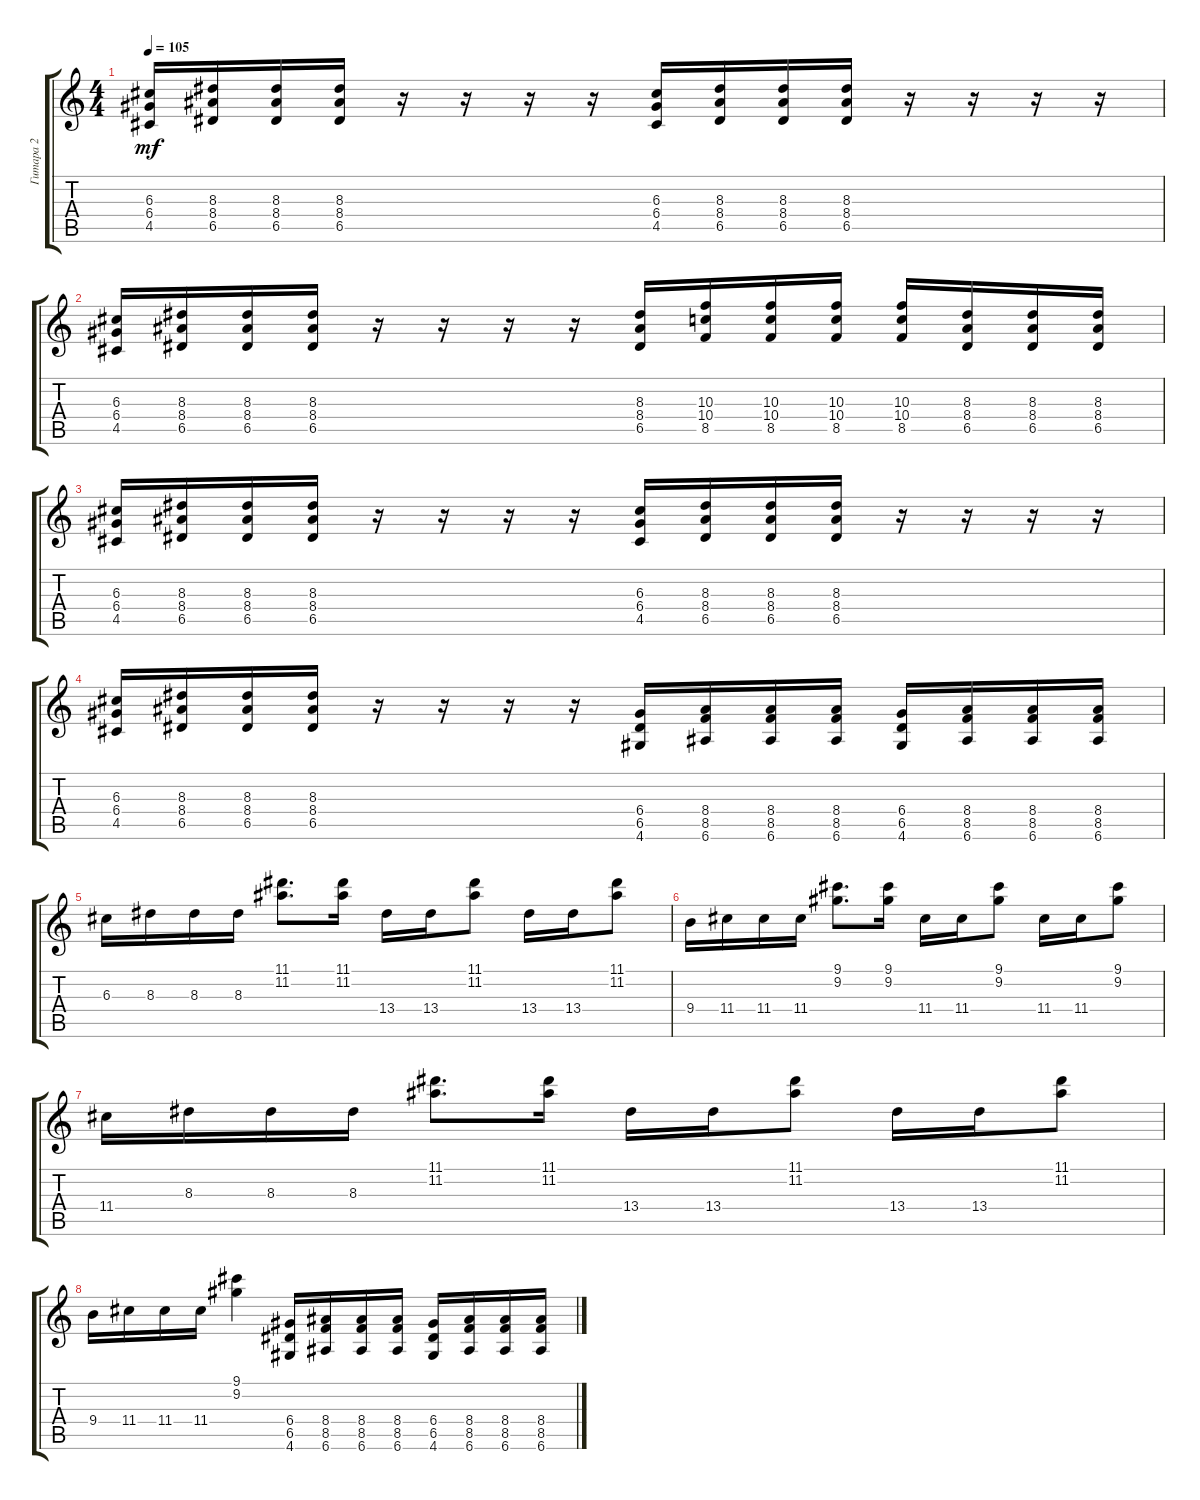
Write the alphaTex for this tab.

\track ("Гитара 2" "Гитара 2") {instrument overdrivenguitar}
\staff {score tabs}
\tuning (E4 B3 G3 D3 A2 E2) {hide}
\ts (4 4)
\tempo 105
\clef g2
\ks c
(6.3 6.4 4.5).16{dy mf} (8.3 8.4 6.5).16 (8.3 8.4 6.5).16 (8.3 8.4 6.5).16 r.16 r.16 r.16 r.16 (6.3 6.4 4.5).16 (8.3 8.4 6.5).16 (8.3 8.4 6.5).16 (8.3 8.4 6.5).16 r.16 r.16 r.16 r.16 |
(6.3 6.4 4.5).16 (8.3 8.4 6.5).16 (8.3 8.4 6.5).16 (8.3 8.4 6.5).16 r.16 r.16 r.16 r.16 (8.3 8.4 6.5).16 (10.3 10.4 8.5).16 (10.3 10.4 8.5).16 (10.3 10.4 8.5).16 (10.3 10.4 8.5).16 (8.3 8.4 6.5).16 (8.3 8.4 6.5).16 (8.3 8.4 6.5).16 |
(6.3 6.4 4.5).16 (8.3 8.4 6.5).16 (8.3 8.4 6.5).16 (8.3 8.4 6.5).16 r.16 r.16 r.16 r.16 (6.3 6.4 4.5).16 (8.3 8.4 6.5).16 (8.3 8.4 6.5).16 (8.3 8.4 6.5).16 r.16 r.16 r.16 r.16 |
(6.3 6.4 4.5).16 (8.3 8.4 6.5).16 (8.3 8.4 6.5).16 (8.3 8.4 6.5).16 r.16 r.16 r.16 r.16 (6.4 6.5 4.6).16 (8.4 8.5 6.6).16 (8.4 8.5 6.6).16 (8.4 8.5 6.6).16 (6.4 6.5 4.6).16 (8.4 8.5 6.6).16 (8.4 8.5 6.6).16 (8.4 8.5 6.6).16 |
6.3.16 8.3.16 8.3.16 8.3.16 (11.1 11.2).8{d} (11.1 11.2).16 13.4.16 13.4.16 (11.1 11.2).8 13.4.16 13.4.16 (11.1 11.2).8 |
9.4.16 11.4.16 11.4.16 11.4.16 (9.1 9.2).8{d} (9.1 9.2).16 11.4.16 11.4.16 (9.1 9.2).8 11.4.16 11.4.16 (9.1 9.2).8 |
11.4.16 8.3.16 8.3.16 8.3.16 (11.1 11.2).8{d} (11.1 11.2).16 13.4.16 13.4.16 (11.1 11.2).8 13.4.16 13.4.16 (11.1 11.2).8 |
9.4.16 11.4.16 11.4.16 11.4.16 (9.1 9.2).4 (6.4 6.5 4.6).16 (8.4 8.5 6.6).16 (8.4 8.5 6.6).16 (8.4 8.5 6.6).16 (6.4 6.5 4.6).16 (8.4 8.5 6.6).16 (8.4 8.5 6.6).16 (8.4 8.5 6.6).16
